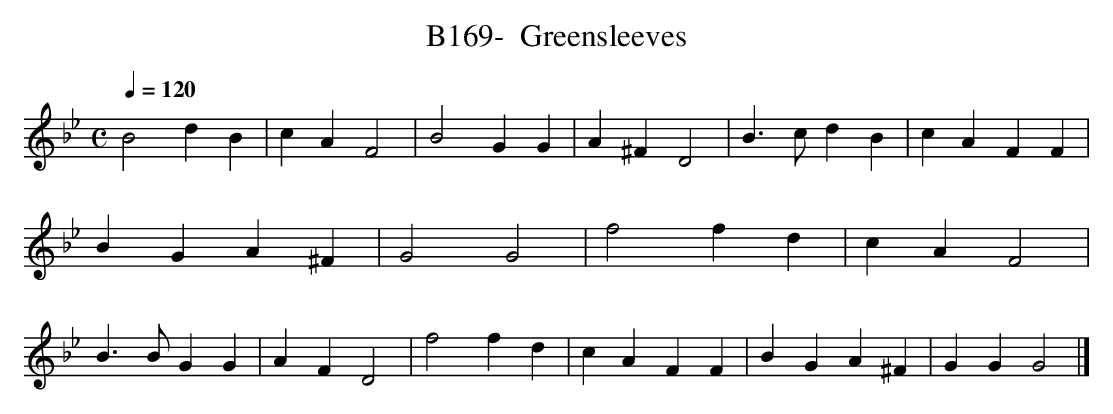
X:1
T:B169-  Greensleeves
Q:1/4=120
L:1/4
M:C
K:Gm
B2dB|cAF2|B2GG|A^FD2|B3/2c/2dB|cAFF|BGA^F|G2G2|\
f2fd|cAF2|B3/2B/2GG|AFD2|f2fd|cAFF|BGA^F|GGG2|]
